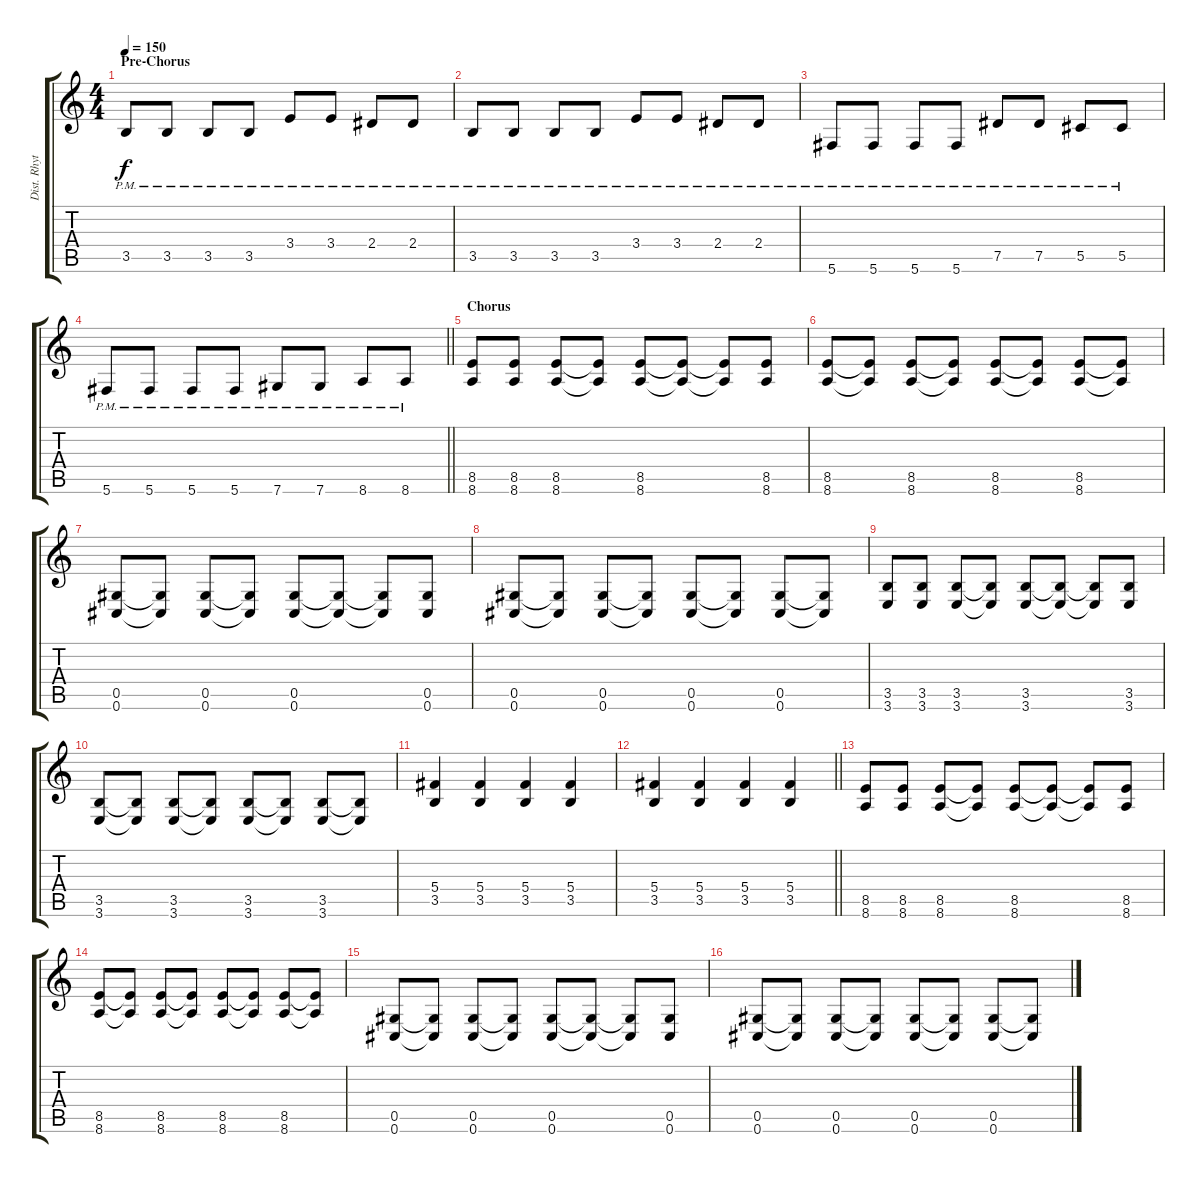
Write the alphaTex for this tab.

\track ("Dist. Rhytm Guitar [R]" "Dist. Rhyt") {instrument distortionguitar}
\staff {score tabs}
\tuning (Eb4 Bb3 Gb3 Db3 Ab2 Db2) {hide}
\ts (4 4)
\section ("" "Pre-Chorus")
\tempo 150
\clef g2
\ks c
3.5{pm}.8{dy f} 3.5{pm}.8 3.5{pm}.8 3.5{pm}.8 3.4{pm}.8 3.4{pm}.8 2.4{pm}.8 2.4{pm}.8 |
3.5{pm}.8 3.5{pm}.8 3.5{pm}.8 3.5{pm}.8 3.4{pm}.8 3.4{pm}.8 2.4{pm}.8 2.4{pm}.8 |
5.6{pm}.8 5.6{pm}.8 5.6{pm}.8 5.6{pm}.8 7.5{pm}.8 7.5{pm}.8 5.5{pm}.8 5.5{pm}.8 |
\barLineRight lightlight
5.6{pm}.8 5.6{pm}.8 5.6{pm}.8 5.6{pm}.8 7.6{pm}.8 7.6{pm}.8 8.6{pm}.8 8.6{pm}.8 |
\section ("" "Chorus")
(8.5 8.6).8 (8.5 8.6).8 (8.5 8.6).8 (8.5{t} 8.6{t}).8 (8.5 8.6).8 (8.5{t} 8.6{t}).8 (8.5{t} 8.6{t}).8 (8.5 8.6).8 |
(8.5 8.6).8 (8.5{t} 8.6{t}).8 (8.5 8.6).8 (8.5{t} 8.6{t}).8 (8.5 8.6).8 (8.5{t} 8.6{t}).8 (8.5 8.6).8 (8.5{t} 8.6{t}).8 |
(0.5 0.6).8 (0.5{t} 0.6{t}).8 (0.5 0.6).8 (0.5{t} 0.6{t}).8 (0.5 0.6).8 (0.5{t} 0.6{t}).8 (0.5{t} 0.6{t}).8 (0.5 0.6).8 |
(0.5 0.6).8 (0.5{t} 0.6{t}).8 (0.5 0.6).8 (0.5{t} 0.6{t}).8 (0.5 0.6).8 (0.5{t} 0.6{t}).8 (0.5 0.6).8 (0.5{t} 0.6{t}).8 |
(3.5 3.6).8 (3.5 3.6).8 (3.5 3.6).8 (3.5{t} 3.6{t}).8 (3.5 3.6).8 (3.5{t} 3.6{t}).8 (3.5{t} 3.6{t}).8 (3.5 3.6).8 |
(3.5 3.6).8 (3.5{t} 3.6{t}).8 (3.5 3.6).8 (3.5{t} 3.6{t}).8 (3.5 3.6).8 (3.5{t} 3.6{t}).8 (3.5 3.6).8 (3.5{t} 3.6{t}).8 |
(5.4 3.5).4 (5.4 3.5).4 (5.4 3.5).4 (5.4 3.5).4 |
\barLineRight lightlight
(5.4 3.5).4 (5.4 3.5).4 (5.4 3.5).4 (5.4 3.5).4 |
(8.5 8.6).8 (8.5 8.6).8 (8.5 8.6).8 (8.5{t} 8.6{t}).8 (8.5 8.6).8 (8.5{t} 8.6{t}).8 (8.5{t} 8.6{t}).8 (8.5 8.6).8 |
(8.5 8.6).8 (8.5{t} 8.6{t}).8 (8.5 8.6).8 (8.5{t} 8.6{t}).8 (8.5 8.6).8 (8.5{t} 8.6{t}).8 (8.5 8.6).8 (8.5{t} 8.6{t}).8 |
(0.5 0.6).8 (0.5{t} 0.6{t}).8 (0.5 0.6).8 (0.5{t} 0.6{t}).8 (0.5 0.6).8 (0.5{t} 0.6{t}).8 (0.5{t} 0.6{t}).8 (0.5 0.6).8 |
(0.5 0.6).8 (0.5{t} 0.6{t}).8 (0.5 0.6).8 (0.5{t} 0.6{t}).8 (0.5 0.6).8 (0.5{t} 0.6{t}).8 (0.5 0.6).8 (0.5{t} 0.6{t}).8
